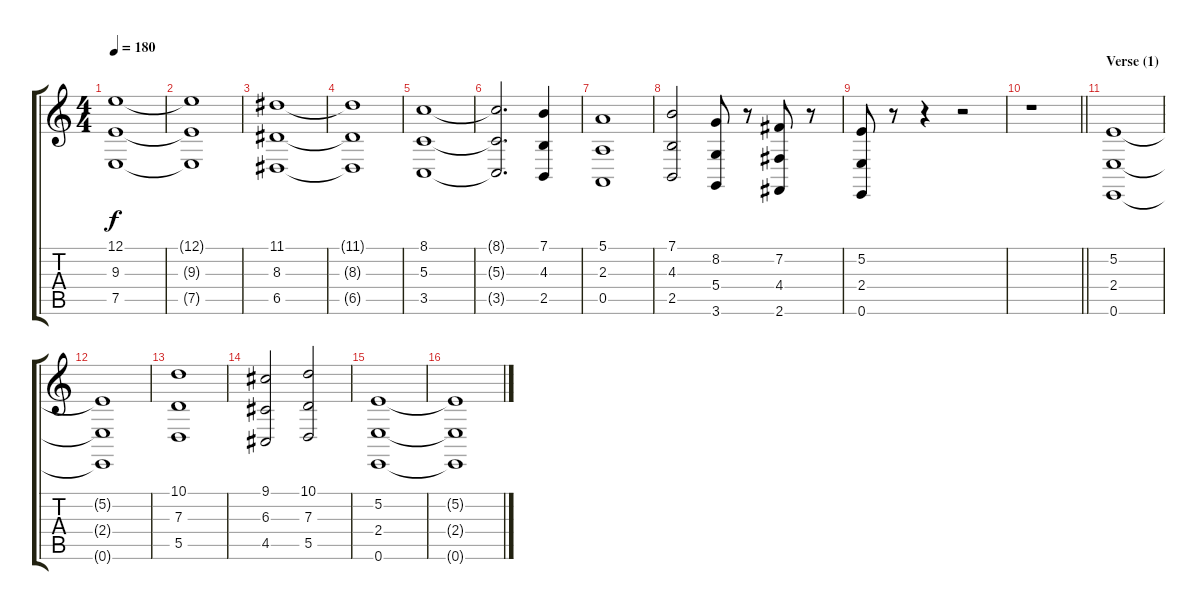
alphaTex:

\track "" {instrument stringensemble1}
\staff {score tabs}
\tuning (E4 B3 G3 D3 A2 E2) {hide}
\ts (4 4)
\tempo 180
\clef g2
\ks c
(12.1 9.3 7.5).1{dy f} |
(12.1{t} 9.3{t} 7.5{t}).1 |
(11.1 8.3 6.5).1 |
(11.1{t} 8.3{t} 6.5{t}).1 |
(8.1 5.3 3.5).1 |
(8.1{t} 5.3{t} 3.5{t}).2{d} (7.1 4.3 2.5).4 |
(5.1 2.3 0.5).1 |
(7.1 4.3 2.5).2 (8.2 5.4 3.6).8 r.8 (7.2 4.4 2.6).8 r.8 |
(5.2 2.4 0.6).8 r.8 r.4 r.2 |
\barLineRight lightlight
r.1 |
\section ("" "Verse (1)")
(5.2 2.4 0.6).1 |
(5.2{t} 2.4{t} 0.6{t}).1 |
(10.1 7.3 5.5).1 |
(9.1 6.3 4.5).2 (10.1 7.3 5.5).2 |
(5.2 2.4 0.6).1 |
(5.2{t} 2.4{t} 0.6{t}).1
